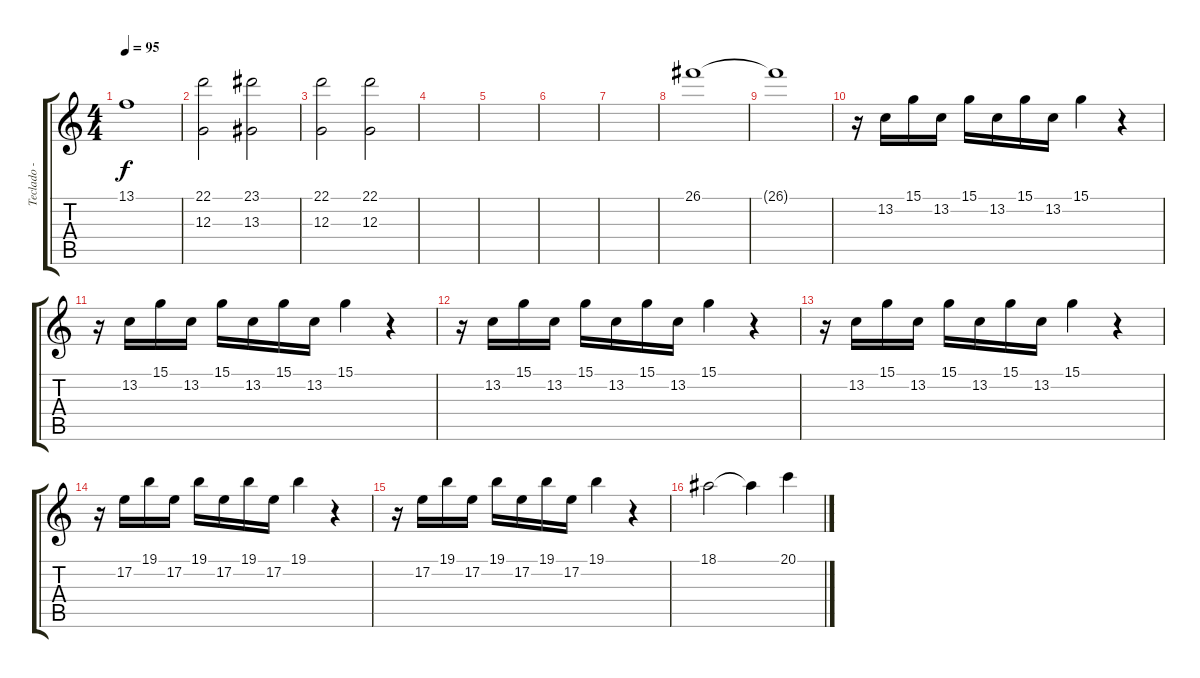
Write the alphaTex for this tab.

\track ("Teclado - Billy Preston" "Teclado - ") {instrument voiceoohs}
\staff {score tabs}
\tuning (E4 B3 G3 D3 A2 E2) {hide}
\ts (4 4)
\tempo 95
\clef g2
\ks c
13.1.1{dy f} |
(22.1 12.3).2 (23.1 13.3).2 |
(22.1 12.3).2 (22.1 12.3).2 |
|
|
|
|
26.1.1 |
26.1{t}.1 |
r.16{instrument voiceoohs} 13.2.16 15.1.16 13.2.16 15.1.16 13.2.16 15.1.16 13.2.16 15.1.4 r.4 |
r.16 13.2.16 15.1.16 13.2.16 15.1.16 13.2.16 15.1.16 13.2.16 15.1.4 r.4 |
r.16 13.2.16 15.1.16 13.2.16 15.1.16 13.2.16 15.1.16 13.2.16 15.1.4 r.4 |
r.16 13.2.16 15.1.16 13.2.16 15.1.16 13.2.16 15.1.16 13.2.16 15.1.4 r.4 |
r.16 17.2.16 19.1.16 17.2.16 19.1.16 17.2.16 19.1.16 17.2.16 19.1.4 r.4 |
r.16 17.2.16 19.1.16 17.2.16 19.1.16 17.2.16 19.1.16 17.2.16 19.1.4 r.4 |
18.1.2 18.1{t}.4 20.1.4
